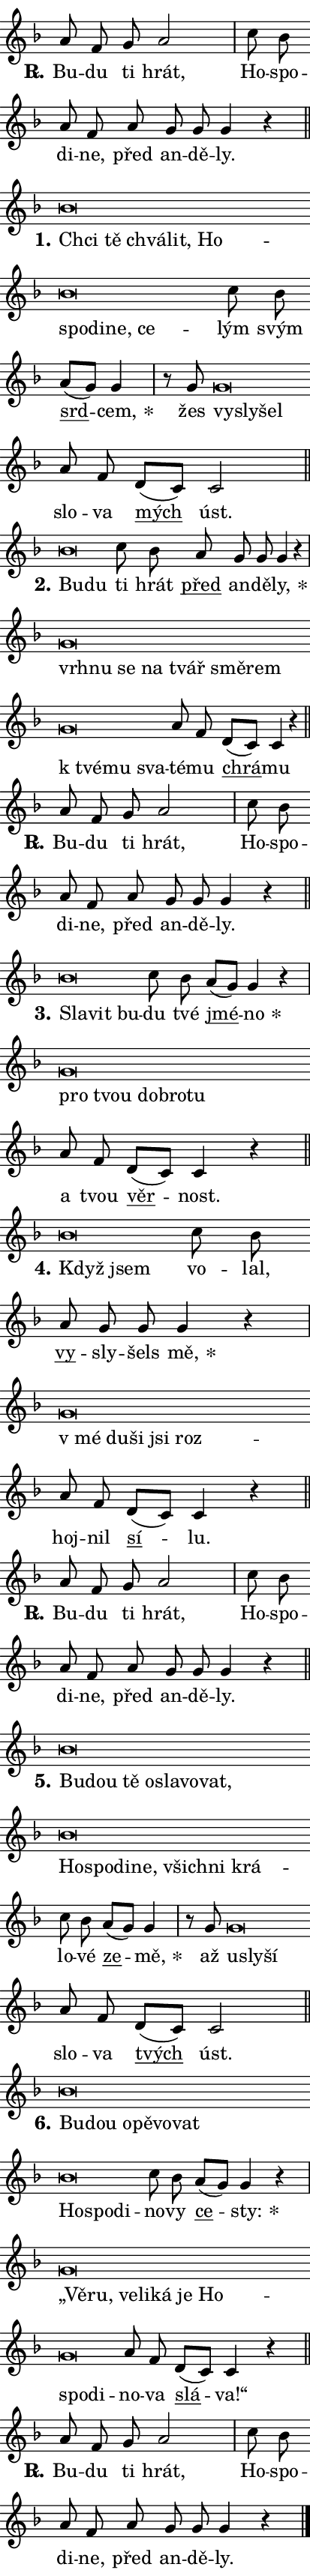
\version "2.22.1"
\header { tagline = "" }
\paper {
  indent = 0\cm
  top-margin = 0\cm
  right-margin = 0\cm
  bottom-margin = 0\cm
  left-margin = 0\cm
  paper-width = 7\cm
  page-breaking = #ly:one-page-breaking
  system-system-spacing.basic-distance = #11
  score-system-spacing.basic-distance = #11
  ragged-last = ##f
}


%% Author: Thomas Morley
%% https://lists.gnu.org/archive/html/lilypond-user/2020-05/msg00002.html
#(define (line-position grob)
"Returns position of @var[grob} in current system:
   @code{'start}, if at first time-step
   @code{'end}, if at last time-step
   @code{'middle} otherwise
"
  (let* ((col (ly:item-get-column grob))
         (ln (ly:grob-object col 'left-neighbor))
         (rn (ly:grob-object col 'right-neighbor))
         (col-to-check-left (if (ly:grob? ln) ln col))
         (col-to-check-right (if (ly:grob? rn) rn col))
         (break-dir-left
           (and
             (ly:grob-property col-to-check-left 'non-musical #f)
             (ly:item-break-dir col-to-check-left)))
         (break-dir-right
           (and
             (ly:grob-property col-to-check-right 'non-musical #f)
             (ly:item-break-dir col-to-check-right))))
        (cond ((eqv? 1 break-dir-left) 'start)
              ((eqv? -1 break-dir-right) 'end)
              (else 'middle))))

#(define (tranparent-at-line-position vctor)
  (lambda (grob)
  "Relying on @code{line-position} select the relevant enry from @var{vctor}.
Used to determine transparency,"
    (case (line-position grob)
      ((end) (not (vector-ref vctor 0)))
      ((middle) (not (vector-ref vctor 1)))
      ((start) (not (vector-ref vctor 2))))))

noteHeadBreakVisibility =
#(define-music-function (break-visibility)(vector?)
"Makes @code{NoteHead}s transparent relying on @var{break-visibility}"
#{
  \override NoteHead.transparent =
    #(tranparent-at-line-position break-visibility)
#})

#(define delete-ledgers-for-transparent-note-heads
  (lambda (grob)
    "Reads whether a @code{NoteHead} is transparent.
If so this @code{NoteHead} is removed from @code{'note-heads} from
@var{grob}, which is supposed to be @code{LedgerLineSpanner}.
As a result ledgers are not printed for this @code{NoteHead}"
    (let* ((nhds-array (ly:grob-object grob 'note-heads))
           (nhds-list
             (if (ly:grob-array? nhds-array)
                 (ly:grob-array->list nhds-array)
                 '()))
           ;; Relies on the transparent-property being done before
           ;; Staff.LedgerLineSpanner.after-line-breaking is executed.
           ;; This is fragile ...
           (to-keep
             (remove
               (lambda (nhd)
                 (ly:grob-property nhd 'transparent #f))
               nhds-list)))
      ;; TODO find a better method to iterate over grob-arrays, similiar
      ;; to filter/remove etc for lists
      ;; For now rebuilt from scratch
      (set! (ly:grob-object grob 'note-heads)  '())
      (for-each
        (lambda (nhd)
          (ly:pointer-group-interface::add-grob grob 'note-heads nhd))
        to-keep))))

hideNotes = {
  \noteHeadBreakVisibility #begin-of-line-visible
}
unHideNotes = {
  \noteHeadBreakVisibility #all-visible
}

% work-around for resetting accidentals
% https://lilypond.org/doc/v2.23/Documentation/notation/displaying-rhythms#unmetered-music
cadenzaMeasure = {
  \cadenzaOff
  \partial 1024 s1024
  \cadenzaOn
}

#(define-markup-command (accent layout props text) (markup?)
  "Underline accented syllable"
  (interpret-markup layout props
    #{\markup \override #'(offset . 4.3) \underline { #text }#}))

responsum = \markup \concat {
  "R" \hspace #-1.05 \path #0.1 #'((moveto 0 0.07) (lineto 0.9 0.8)) \hspace #0.05 "."
}

\layout {
    \context {
        \Staff
        \remove "Time_signature_engraver"
        \override LedgerLineSpanner.after-line-breaking = #delete-ledgers-for-transparent-note-heads
    }
    \context {
        \Voice {
            \override NoteHead.output-attributes = #'((class . "notehead"))
            \override Hairpin.height = #0.55
        }
    }
    \context {
        \Lyrics {
            \override StanzaNumber.output-attributes = #'((class . "stanzanumber"))
            \override LyricSpace.minimum-distance = #0.9
            \override LyricText.font-name = #"TeX Gyre Schola"
            \override LyricText.font-size = 1
            \override StanzaNumber.font-name = #"TeX Gyre Schola Bold"
            \override StanzaNumber.font-size = 1
        }
    }
}

% magnetic-lyrics.ily
%
%   written by
%     Jean Abou Samra <jean@abou-samra.fr>
%     Werner Lemberg <wl@gnu.org>
%
%   adapted by
%     Jiri Hon <jiri.hon@gmail.com>
%
% Version 2022-Apr-15

% https://www.mail-archive.com/lilypond-user@gnu.org/msg149350.html

#(define (Left_hyphen_pointer_engraver context)
   "Collect syllable-hyphen-syllable occurrences in lyrics and store
them in properties.  This engraver only looks to the left.  For
example, if the lyrics input is @code{foo -- bar}, it does the
following.

@itemize @bullet
@item
Set the @code{text} property of the @code{LyricHyphen} grob between
@q{foo} and @q{bar} to @code{foo}.

@item
Set the @code{left-hyphen} property of the @code{LyricText} grob with
text @q{foo} to the @code{LyricHyphen} grob between @q{foo} and
@q{bar}.
@end itemize

Use this auxiliary engraver in combination with the
@code{lyric-@/text::@/apply-@/magnetic-@/offset!} hook."
   (let ((hyphen #f)
         (text #f))
     (make-engraver
      (acknowledgers
       ((lyric-syllable-interface engraver grob source-engraver)
        (set! text grob)))
      (end-acknowledgers
       ((lyric-hyphen-interface engraver grob source-engraver)
        ;(when (not (grob::has-interface grob 'lyric-space-interface))
          (set! hyphen grob)));)
      ((stop-translation-timestep engraver)
       (when (and text hyphen)
         (ly:grob-set-object! text 'left-hyphen hyphen))
       (set! text #f)
       (set! hyphen #f)))))

#(define (lyric-text::apply-magnetic-offset! grob)
   "If the space between two syllables is less than the value in
property @code{LyricText@/.details@/.squash-threshold}, move the right
syllable to the left so that it gets concatenated with the left
syllable.

Use this function as a hook for
@code{LyricText@/.after-@/line-@/breaking} if the
@code{Left_@/hyphen_@/pointer_@/engraver} is active."
   (let ((hyphen (ly:grob-object grob 'left-hyphen #f)))
     (when hyphen
       (let ((left-text (ly:spanner-bound hyphen LEFT)))
         (when (grob::has-interface left-text 'lyric-syllable-interface)
           (let* ((common (ly:grob-common-refpoint grob left-text X))
                  (this-x-ext (ly:grob-extent grob common X))
                  (left-x-ext
                   (begin
                     ;; Trigger magnetism for left-text.
                     (ly:grob-property left-text 'after-line-breaking)
                     (ly:grob-extent left-text common X)))
                  ;; `delta` is the gap width between two syllables.
                  (delta (- (interval-start this-x-ext)
                            (interval-end left-x-ext)))
                  (details (ly:grob-property grob 'details))
                  (threshold (assoc-get 'squash-threshold details 0.2)))
             (when (< delta threshold)
               (let* (;; We have to manipulate the input text so that
                      ;; ligatures crossing syllable boundaries are not
                      ;; disabled.  For languages based on the Latin
                      ;; script this is essentially a beautification.
                      ;; However, for non-Western scripts it can be a
                      ;; necessity.
                      (lt (ly:grob-property left-text 'text))
                      (rt (ly:grob-property grob 'text))
                      (is-space (grob::has-interface hyphen 'lyric-space-interface))
                      (space (if is-space " " ""))
                      (space-markup (grob-interpret-markup grob " "))
                      (space-size (interval-length (ly:stencil-extent space-markup X)))
                      (extra-delta (if is-space space-size 0))
                      ;; Append new syllable.
                      (ltrt-space (if (and (string? lt) (string? rt))
                                (string-append lt space rt)
                                (make-concat-markup (list lt space rt))))
                      ;; Right-align `ltrt` to the right side.
                      (ltrt-space-markup (grob-interpret-markup
                               grob
                               (make-translate-markup
                                (cons (interval-length this-x-ext) 0)
                                (make-right-align-markup ltrt-space)))))
                 (begin
                   ;; Don't print `left-text`.
                   (ly:grob-set-property! left-text 'stencil #f)
                   ;; Set text and stencil (which holds all collected
                   ;; syllables so far) and shift it to the left.
                   (ly:grob-set-property! grob 'text ltrt-space)
                   (ly:grob-set-property! grob 'stencil ltrt-space-markup)
                   (ly:grob-translate-axis! grob (- (- delta extra-delta)) X))))))))))


#(define (lyric-hyphen::displace-bounds-first grob)
   ;; Make very sure this callback isn't triggered too early.
   (let ((left (ly:spanner-bound grob LEFT))
         (right (ly:spanner-bound grob RIGHT)))
     (ly:grob-property left 'after-line-breaking)
     (ly:grob-property right 'after-line-breaking)
     (ly:lyric-hyphen::print grob)))

squashThreshold = #0.4

\layout {
  \context {
    \Lyrics
    \consists #Left_hyphen_pointer_engraver
    \override LyricText.after-line-breaking =
      #lyric-text::apply-magnetic-offset!
    \override LyricHyphen.stencil = #lyric-hyphen::displace-bounds-first
    \override LyricText.details.squash-threshold = \squashThreshold
    \override LyricHyphen.minimum-distance = 0
    \override LyricHyphen.minimum-length = \squashThreshold
  }
}

squash = \override LyricText.details.squash-threshold = 9999
unSquash = \override LyricText.details.squash-threshold = \squashThreshold

left = \override LyricText.self-alignment-X = #LEFT
unLeft = \revert LyricText.self-alignment-X

starOffset = #(lambda (grob) 
                (let ((x_offset (ly:self-alignment-interface::aligned-on-x-parent grob)))
                  (if (= x_offset 0) 0 (+ x_offset 1.2))))

star = #(define-music-function (syllable)(string?)
"Append star separator at the end of a syllable"
#{
  \once \override LyricText.X-offset = #starOffset
  \lyricmode { \markup {
    #syllable
    \override #'((font-name . "TeX Gyre Schola Bold")) \hspace #0.2 \lower #0.65 \larger "*"
  } }
#})

starAccent = #(define-music-function (syllable)(string?)
"Append star separator at the end of a syllable and make accent"
#{
  \once \override LyricText.X-offset = #starOffset
  \lyricmode { \markup {
    \accent #syllable
    \override #'((font-name . "TeX Gyre Schola Bold")) \hspace #0.2 \lower #0.65 \larger "*"
  } }
#})

breath = #(define-music-function (syllable)(string?)
"Append breathing indicator at the end of a syllable"
#{
  \lyricmode { \markup { #syllable "+" } }
#})

optionalBreath = #(define-music-function (syllable)(string?)
"Append optional breathing indicator at the end of a syllable"
#{
  \lyricmode { \markup { #syllable "(+)" } }
#})


\score {
    <<
        \new Voice = "melody" { \cadenzaOn \key f \major \relative { a'8 f g a2 \cadenzaMeasure \bar "|" c8 bes \bar "" a f \bar "" a g g g4 r \cadenzaMeasure \bar "||" \break }
\relative { bes'\breve*1/16 \hideNotes \breve*1/16 \bar "" \breve*1/16 \bar "" \breve*1/16 \bar "" \breve*1/16 \bar "" \breve*1/16 \bar "" \breve*1/16 \bar "" \breve*1/16 \breve*1/16 \bar "" \unHideNotes c8 bes \bar "" a[( g)] g4 \cadenzaMeasure \bar "|" r8 g8 g\breve*1/16 \hideNotes \breve*1/16 \breve*1/16 \bar "" \unHideNotes a8 f \bar "" d[( c)] c2 \cadenzaMeasure \bar "||" \break }
\relative { bes'\breve*1/16 \hideNotes \breve*1/16 \bar "" \unHideNotes c8 bes \bar "" a g g g4 r \cadenzaMeasure \bar "|" g\breve*1/16 \hideNotes \breve*1/16 \bar "" \breve*1/16 \bar "" \breve*1/16 \bar "" \breve*1/16 \bar "" \breve*1/16 \bar "" \breve*1/16 \bar "" \breve*1/16 \bar "" \breve*1/16 \breve*1/16 \bar "" \unHideNotes a8 f \bar "" d[( c)] c4 r \cadenzaMeasure \bar "||" \break }
\relative { a'8 f g a2 \cadenzaMeasure \bar "|" c8 bes \bar "" a f \bar "" a g g g4 r \cadenzaMeasure \bar "||" \break }
\relative { bes'\breve*1/16 \hideNotes \breve*1/16 \breve*1/16 \bar "" \unHideNotes c8 bes \bar "" a[( g)] g4 r \cadenzaMeasure \bar "|" g\breve*1/16 \hideNotes \breve*1/16 \bar "" \breve*1/16 \bar "" \breve*1/16 \breve*1/16 \bar "" \unHideNotes a8 f \bar "" d[( c)] c4 r \cadenzaMeasure \bar "||" \break }
\relative { bes'\breve*1/16 \hideNotes \breve*1/16 \bar "" \unHideNotes c8 bes \bar "" a g g g4 r \cadenzaMeasure \bar "|" g\breve*1/16 \hideNotes \breve*1/16 \bar "" \breve*1/16 \bar "" \breve*1/16 \breve*1/16 \bar "" \unHideNotes a8 f \bar "" d[( c)] c4 r \cadenzaMeasure \bar "||" \break }
\relative { a'8 f g a2 \cadenzaMeasure \bar "|" c8 bes \bar "" a f \bar "" a g g g4 r \cadenzaMeasure \bar "||" \break }
\relative { bes'\breve*1/16 \hideNotes \breve*1/16 \bar "" \breve*1/16 \bar "" \breve*1/16 \bar "" \breve*1/16 \bar "" \breve*1/16 \bar "" \breve*1/16 \bar "" \breve*1/16 \bar "" \breve*1/16 \bar "" \breve*1/16 \bar "" \breve*1/16 \bar "" \breve*1/16 \bar "" \breve*1/16 \breve*1/16 \bar "" \unHideNotes c8 bes \bar "" a[( g)] g4 \cadenzaMeasure \bar "|" r8 g8 g\breve*1/16 \hideNotes \breve*1/16 \breve*1/16 \bar "" \unHideNotes a8 f \bar "" d[( c)] c2 \cadenzaMeasure \bar "||" \break }
\relative { bes'\breve*1/16 \hideNotes \breve*1/16 \bar "" \breve*1/16 \bar "" \breve*1/16 \bar "" \breve*1/16 \bar "" \breve*1/16 \bar "" \breve*1/16 \bar "" \breve*1/16 \breve*1/16 \bar "" \unHideNotes c8 bes \bar "" a[( g)] g4 r \cadenzaMeasure \bar "|" g\breve*1/16 \hideNotes \breve*1/16 \bar "" \breve*1/16 \bar "" \breve*1/16 \bar "" \breve*1/16 \bar "" \breve*1/16 \bar "" \breve*1/16 \bar "" \breve*1/16 \breve*1/16 \bar "" \unHideNotes a8 f \bar "" d[( c)] c4 r \cadenzaMeasure \bar "||" \break }
\relative { a'8 f g a2 \cadenzaMeasure \bar "|" c8 bes \bar "" a f \bar "" a g g g4 r \cadenzaMeasure \bar "||" \break } \bar "|." }
        \new Lyrics \lyricsto "melody" { \lyricmode { \set stanza = \responsum
Bu -- du ti hrát, Ho -- spo -- di -- ne, před an -- dě -- ly.
\set stanza = "1."
\left Chci \squash tě chvá -- lit, Ho -- spo -- di -- ne, ce -- \unLeft \unSquash lým svým \markup \accent srd -- \star cem, žes \left vy -- \squash sly -- šel \unLeft \unSquash slo -- va \markup \accent mých úst.
\set stanza = "2."
\left Bu -- \squash du \unLeft \unSquash ti hrát \markup \accent před an -- dě -- \star ly, \left vrh -- \squash nu se na tvář smě -- rem "k tvé" -- mu sva -- \unLeft \unSquash té -- mu \markup \accent chrá -- mu
\set stanza = \responsum
Bu -- du ti hrát, Ho -- spo -- di -- ne, před an -- dě -- ly.
\set stanza = "3."
\left Sla -- \squash vit bu -- \unLeft \unSquash du tvé \markup \accent jmé -- \star no \left pro \squash tvou dob -- ro -- tu \unLeft \unSquash a tvou \markup \accent věr -- nost.
\set stanza = "4."
\left Když \squash jsem \unLeft \unSquash vo -- lal, \markup \accent vy -- sly -- šels \star mě, \left "v mé" \squash du -- ši jsi roz -- \unLeft \unSquash hoj -- nil \markup \accent sí -- lu.
\set stanza = \responsum
Bu -- du ti hrát, Ho -- spo -- di -- ne, před an -- dě -- ly.
\set stanza = "5."
\left Bu -- \squash dou tě o -- sla -- vo -- vat, Ho -- spo -- di -- ne, všich -- ni krá -- \unLeft \unSquash lo -- vé \markup \accent ze -- \star mě, až \left u -- \squash sly -- ší \unLeft \unSquash slo -- va \markup \accent tvých úst.
\set stanza = "6."
\left Bu -- \squash dou o -- pě -- vo -- vat Ho -- spo -- di -- \unLeft \unSquash no -- vy \markup \accent ce -- \star sty: \left „Vě -- \squash ru, ve -- li -- ká je Ho -- spo -- di -- \unLeft \unSquash no -- va \markup \accent slá -- va!“
\set stanza = \responsum
Bu -- du ti hrát, Ho -- spo -- di -- ne, před an -- dě -- ly. } }
    >>
    \layout {}
}
